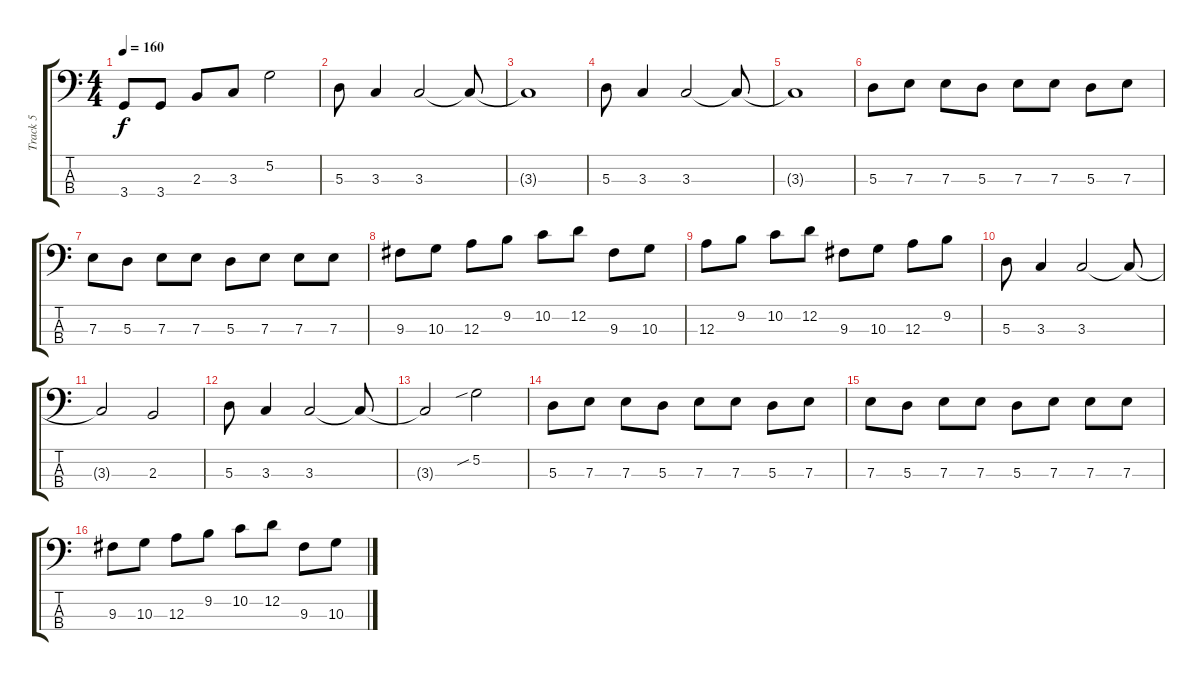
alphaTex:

\track ("Track 5" "Track 5") {instrument electricbassfinger}
\staff {score tabs}
\tuning (G2 D2 A1 E1) {hide}
\ts (4 4)
\tempo 160
\clef f4
\ks c
3.4{t}.8{dy f} 3.4.8 2.3.8 3.3.8 5.2.2 |
5.3.8 3.3.4 3.3.2 3.3{t}.8 |
3.3{t}.1 |
5.3.8 3.3.4 3.3.2 3.3{t}.8 |
3.3{t}.1 |
5.3.8 7.3.8 7.3.8 5.3.8 7.3.8 7.3.8 5.3.8 7.3.8 |
7.3.8 5.3.8 7.3.8 7.3.8 5.3.8 7.3.8 7.3.8 7.3.8 |
9.3.8 10.3.8 12.3.8 9.2.8 10.2.8 12.2.8 9.3.8 10.3.8 |
12.3.8 9.2.8 10.2.8 12.2.8 9.3.8 10.3.8 12.3.8 9.2.8 |
5.3.8 3.3.4 3.3.2 3.3{t}.8 |
3.3{t}.2 2.3.2 |
5.3.8 3.3.4 3.3.2 3.3{t}.8 |
3.3{t}.2 5.2{sib}.2 |
5.3.8 7.3.8 7.3.8 5.3.8 7.3.8 7.3.8 5.3.8 7.3.8 |
7.3.8 5.3.8 7.3.8 7.3.8 5.3.8 7.3.8 7.3.8 7.3.8 |
9.3.8 10.3.8 12.3.8 9.2.8 10.2.8 12.2.8 9.3.8 10.3.8
